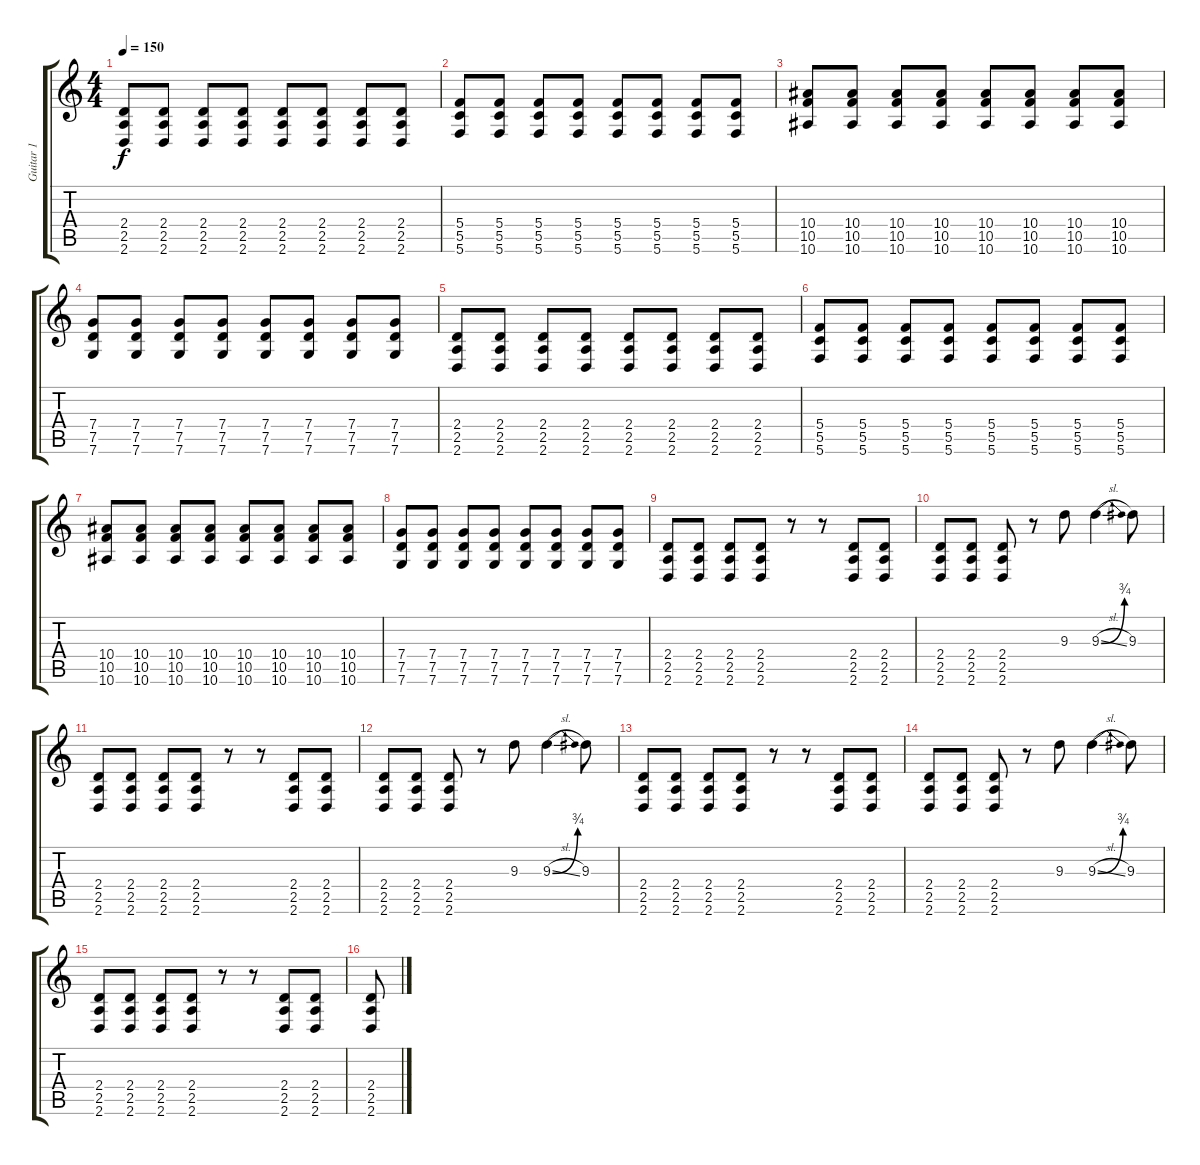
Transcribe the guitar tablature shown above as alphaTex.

\track ("Guitar 1" "Guitar 1") {instrument overdrivenguitar}
\staff {score tabs}
\tuning (D4 A3 F3 C3 G2 C2) {hide}
\ts (4 4)
\tempo 150
\clef g2
\ks c
(2.4 2.5 2.6).8{dy f} (2.4 2.5 2.6).8 (2.4 2.5 2.6).8 (2.4 2.5 2.6).8 (2.4 2.5 2.6).8 (2.4 2.5 2.6).8 (2.4 2.5 2.6).8 (2.4 2.5 2.6).8 |
(5.4 5.5 5.6).8 (5.4 5.5 5.6).8 (5.4 5.5 5.6).8 (5.4 5.5 5.6).8 (5.4 5.5 5.6).8 (5.4 5.5 5.6).8 (5.4 5.5 5.6).8 (5.4 5.5 5.6).8 |
(10.4 10.5 10.6).8 (10.4 10.5 10.6).8 (10.4 10.5 10.6).8 (10.4 10.5 10.6).8 (10.4 10.5 10.6).8 (10.4 10.5 10.6).8 (10.4 10.5 10.6).8 (10.4 10.5 10.6).8 |
(7.4 7.5 7.6).8 (7.4 7.5 7.6).8 (7.4 7.5 7.6).8 (7.4 7.5 7.6).8 (7.4 7.5 7.6).8 (7.4 7.5 7.6).8 (7.4 7.5 7.6).8 (7.4 7.5 7.6).8 |
(2.4 2.5 2.6).8 (2.4 2.5 2.6).8 (2.4 2.5 2.6).8 (2.4 2.5 2.6).8 (2.4 2.5 2.6).8 (2.4 2.5 2.6).8 (2.4 2.5 2.6).8 (2.4 2.5 2.6).8 |
(5.4 5.5 5.6).8 (5.4 5.5 5.6).8 (5.4 5.5 5.6).8 (5.4 5.5 5.6).8 (5.4 5.5 5.6).8 (5.4 5.5 5.6).8 (5.4 5.5 5.6).8 (5.4 5.5 5.6).8 |
(10.4 10.5 10.6).8 (10.4 10.5 10.6).8 (10.4 10.5 10.6).8 (10.4 10.5 10.6).8 (10.4 10.5 10.6).8 (10.4 10.5 10.6).8 (10.4 10.5 10.6).8 (10.4 10.5 10.6).8 |
(7.4 7.5 7.6).8 (7.4 7.5 7.6).8 (7.4 7.5 7.6).8 (7.4 7.5 7.6).8 (7.4 7.5 7.6).8 (7.4 7.5 7.6).8 (7.4 7.5 7.6).8 (7.4 7.5 7.6).8 |
(2.4 2.5 2.6).8 (2.4 2.5 2.6).8 (2.4 2.5 2.6).8 (2.4 2.5 2.6).8 r.8 r.8 (2.4 2.5 2.6).8 (2.4 2.5 2.6).8 |
(2.4 2.5 2.6).8 (2.4 2.5 2.6).8 (2.4 2.5 2.6).8 r.8 9.3.8 9.3{be (bend 0 0 60 3) sl}.4 9.3.8 |
(2.4 2.5 2.6).8 (2.4 2.5 2.6).8 (2.4 2.5 2.6).8 (2.4 2.5 2.6).8 r.8 r.8 (2.4 2.5 2.6).8 (2.4 2.5 2.6).8 |
(2.4 2.5 2.6).8 (2.4 2.5 2.6).8 (2.4 2.5 2.6).8 r.8 9.3.8 9.3{be (bend 0 0 60 3) sl}.4 9.3.8 |
(2.4 2.5 2.6).8 (2.4 2.5 2.6).8 (2.4 2.5 2.6).8 (2.4 2.5 2.6).8 r.8 r.8 (2.4 2.5 2.6).8 (2.4 2.5 2.6).8 |
(2.4 2.5 2.6).8 (2.4 2.5 2.6).8 (2.4 2.5 2.6).8 r.8 9.3.8 9.3{be (bend 0 0 60 3) sl}.4 9.3.8 |
(2.4 2.5 2.6).8 (2.4 2.5 2.6).8 (2.4 2.5 2.6).8 (2.4 2.5 2.6).8 r.8 r.8 (2.4 2.5 2.6).8 (2.4 2.5 2.6).8 |
(2.4 2.5 2.6).8
